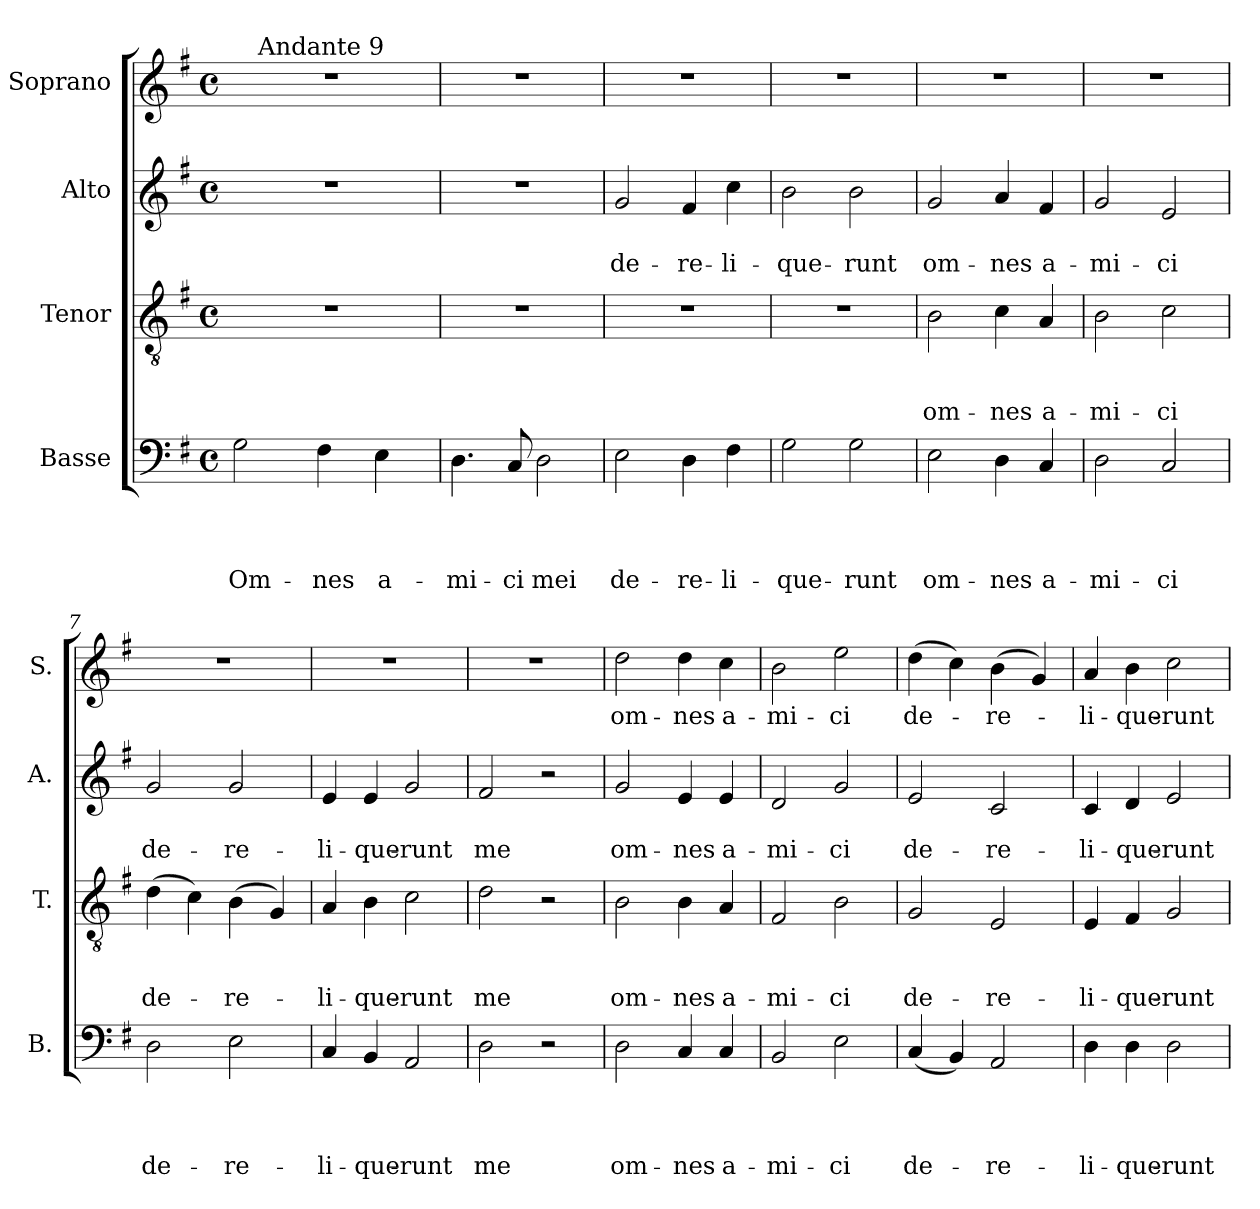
**kern	**text	**text	**text	**text	**kern	**text	**text	**text	**kern	**text	**text	**kern	**text
*part4	*part4	*part4	*part4	*part4	*part3	*part3	*part3	*part3	*part2	*part2	*part2	*part1	*part1
*staff4	*staff4	*staff4	*staff4	*staff4	*staff3	*staff3	*staff3	*staff3	*staff2	*staff2	*staff2	*staff1	*staff1
*I"Basse	*	*	*	*	*I"Tenor	*	*	*	*I"Alto	*	*	*I"Soprano	*
*I'B.	*	*	*	*	*I'T.	*	*	*	*I'A.	*	*	*I'S.	*
!!LO:PB:g=z
*clefF4	*	*	*	*	*clefGv2	*	*	*	*clefG2	*	*	*clefG2	*
*k[f#]	*	*	*	*	*k[f#]	*	*	*	*k[f#]	*	*	*k[f#]	*
*G:	*	*	*	*	*G:	*	*	*	*G:	*	*	*G:	*
*M4/4	*	*	*	*	*M4/4	*	*	*	*M4/4	*	*	*M4/4	*
*met(c)	*	*	*	*	*met(c)	*	*	*	*met(c)	*	*	*met(c)	*
=1	=1	=1	=1	=1	=1	=1	=1	=1	=1	=1	=1	=1	=1
!	!	!	!	!LO:LY:b	!	!	!	!	!	!	!	!	!
*	*	*	*	*	*	*	*	*	*	*	*	*^	*
2G\	.	.	.	Om-	1r	.	.	.	1r	.	.	1r	16.ryy	.
!	!	!	!	!	!	!	!	!	!	!	!	!	!LO:TX:a:t=Andante 9	!
.	.	.	.	.	.	.	.	.	.	.	.	.	2ryy	.
!	!	!	!	!LO:LY:b	!	!	!	!	!	!	!	!	!	!
4F#\	.	.	.	-nes	.	.	.	.	.	.	.	.	.	.
.	.	.	.	.	.	.	.	.	.	.	.	.	4ryy	.
!	!	!	!	!LO:LY:b	!	!	!	!	!	!	!	!	!	!
4E\	.	.	.	a-	.	.	.	.	.	.	.	.	.	.
.	.	.	.	.	.	.	.	.	.	.	.	.	8ryy	.
.	.	.	.	.	.	.	.	.	.	.	.	.	32ryy	.
=2	=2	=2	=2	=2	=2	=2	=2	=2	=2	=2	=2	=2	=2	=2
!	!	!	!	!LO:LY:b	!	!	!	!	!	!	!	!	!	!
*	*	*	*	*	*	*	*	*	*	*	*	*v	*v	*
4.D\	.	.	.	-mi-	1r	.	.	.	1r	.	.	1r	.
!	!	!	!	!LO:LY:b	!	!	!	!	!	!	!	!	!
8C/	.	.	.	-ci	.	.	.	.	.	.	.	.	.
!	!	!	!	!LO:LY:b	!	!	!	!	!	!	!	!	!
2D\	.	.	.	mei	.	.	.	.	.	.	.	.	.
=3	=3	=3	=3	=3	=3	=3	=3	=3	=3	=3	=3	=3	=3
!	!	!	!	!LO:LY:b	!	!	!	!	!	!	!LO:LY:b	!	!
2E\	.	.	.	de-	1r	.	.	.	2g/	.	de-	1r	.
!	!	!	!	!LO:LY:b	!	!	!	!	!	!	!LO:LY:b	!	!
4D\	.	.	.	-re-	.	.	.	.	4f#/	.	-re-	.	.
!	!	!	!	!LO:LY:b	!	!	!	!	!	!	!LO:LY:b	!	!
4F#\	.	.	.	-li-	.	.	.	.	4cc\	.	-li-	.	.
=4	=4	=4	=4	=4	=4	=4	=4	=4	=4	=4	=4	=4	=4
!	!	!	!	!LO:LY:b	!	!	!	!	!	!	!LO:LY:b	!	!
2G\	.	.	.	-que-	1r	.	.	.	2b\	.	-que-	1r	.
!	!	!	!	!LO:LY:b	!	!	!	!	!	!	!LO:LY:b	!	!
2G\	.	.	.	-runt	.	.	.	.	2b\	.	-runt	.	.
=5	=5	=5	=5	=5	=5	=5	=5	=5	=5	=5	=5	=5	=5
!	!	!	!	!LO:LY:b	!	!	!	!LO:LY:b	!	!	!LO:LY:b	!	!
2E\	.	.	.	om-	2B\	.	.	om-	2g/	.	om-	1r	.
!	!	!	!	!LO:LY:b	!	!	!	!LO:LY:b	!	!	!LO:LY:b	!	!
4D\	.	.	.	-nes	4c\	.	.	-nes	4a/	.	-nes	.	.
!	!	!	!	!LO:LY:b	!	!	!	!LO:LY:b	!	!	!LO:LY:b	!	!
4C/	.	.	.	a-	4A/	.	.	a-	4f#/	.	a-	.	.
=6	=6	=6	=6	=6	=6	=6	=6	=6	=6	=6	=6	=6	=6
!	!	!	!	!LO:LY:b	!	!	!	!LO:LY:b	!	!	!LO:LY:b	!	!
2D\	.	.	.	-mi-	2B\	.	.	-mi-	2g/	.	-mi-	1r	.
!	!	!	!	!LO:LY:b	!	!	!	!LO:LY:b	!	!	!LO:LY:b	!	!
2C/	.	.	.	-ci	2c\	.	.	-ci	2e/	.	-ci	.	.
!!LO:LB:g=z
=7	=7	=7	=7	=7	=7	=7	=7	=7	=7	=7	=7	=7	=7
!	!	!	!	!LO:LY:b	!	!	!	!LO:LY:b	!	!	!LO:LY:b	!	!
2D\	.	.	.	de-	(>4d\	.	.	de-	2g/	.	de-	1r	.
.	.	.	.	.	4c\)	.	.	.	.	.	.	.	.
!	!	!	!	!LO:LY:b	!	!	!	!LO:LY:b	!	!	!LO:LY:b	!	!
2E\	.	.	.	-re-	(>4B\	.	.	-re-	2g/	.	-re-	.	.
.	.	.	.	.	4G/)	.	.	.	.	.	.	.	.
=8	=8	=8	=8	=8	=8	=8	=8	=8	=8	=8	=8	=8	=8
!	!	!	!	!LO:LY:b	!	!	!	!LO:LY:b	!	!	!LO:LY:b	!	!
4C/	.	.	.	-li-	4A/	.	.	-li-	4e/	.	-li-	1r	.
!	!	!	!	!LO:LY:b	!	!	!	!LO:LY:b	!	!	!LO:LY:b	!	!
4BB/	.	.	.	-que-	4B\	.	.	-que-	4e/	.	-que-	.	.
!	!	!	!	!LO:LY:b	!	!	!	!LO:LY:b	!	!	!LO:LY:b	!	!
2AA/	.	.	.	-runt	2c\	.	.	-runt	2g/	.	-runt	.	.
=9	=9	=9	=9	=9	=9	=9	=9	=9	=9	=9	=9	=9	=9
!	!	!	!	!LO:LY:b	!	!	!	!LO:LY:b	!	!	!LO:LY:b	!	!
2D\	.	.	.	me	2d\	.	.	me	2f#/	.	me	1r	.
2r	.	.	.	.	2r	.	.	.	2r	.	.	.	.
=10	=10	=10	=10	=10	=10	=10	=10	=10	=10	=10	=10	=10	=10
!	!	!	!	!LO:LY:b	!	!	!	!LO:LY:b	!	!	!LO:LY:b	!	!LO:LY:b
2D\	.	.	.	om-	2B\	.	.	om-	2g/	.	om-	2dd\	om-
!	!	!	!	!LO:LY:b	!	!	!	!LO:LY:b	!	!	!LO:LY:b	!	!LO:LY:b
4C/	.	.	.	-nes	4B\	.	.	-nes	4e/	.	-nes	4dd\	-nes
!	!	!	!	!LO:LY:b	!	!	!	!LO:LY:b	!	!	!LO:LY:b	!	!LO:LY:b
4C/	.	.	.	a-	4A/	.	.	a-	4e/	.	a-	4cc\	a-
=11	=11	=11	=11	=11	=11	=11	=11	=11	=11	=11	=11	=11	=11
!	!	!	!	!LO:LY:b	!	!	!	!LO:LY:b	!	!	!LO:LY:b	!	!LO:LY:b
2BB/	.	.	.	-mi-	2F#/	.	.	-mi-	2d/	.	-mi-	2b\	-mi-
!	!	!	!	!LO:LY:b	!	!	!	!LO:LY:b	!	!	!LO:LY:b	!	!LO:LY:b
2E\	.	.	.	-ci	2B\	.	.	-ci	2g/	.	-ci	2ee\	-ci
=12	=12	=12	=12	=12	=12	=12	=12	=12	=12	=12	=12	=12	=12
!	!	!	!	!LO:LY:b	!	!	!	!LO:LY:b	!	!	!LO:LY:b	!	!LO:LY:b
(<4C/	.	.	.	de-	2G/	.	.	de-	2e/	.	de-	(>4dd\	de-
4BB/)	.	.	.	.	.	.	.	.	.	.	.	4cc\)	.
!	!	!	!	!LO:LY:b	!	!	!	!LO:LY:b	!	!	!LO:LY:b	!	!LO:LY:b
2AA/	.	.	.	-re-	2E/	.	.	-re-	2c/	.	-re-	(>4b\	-re-
.	.	.	.	.	.	.	.	.	.	.	.	4g/)	.
=13	=13	=13	=13	=13	=13	=13	=13	=13	=13	=13	=13	=13	=13
!	!	!	!	!LO:LY:b	!	!	!	!LO:LY:b	!	!	!LO:LY:b	!	!LO:LY:b
4D\	.	.	.	-li-	4E/	.	.	-li-	4c/	.	-li-	4a/	-li-
!	!	!	!	!LO:LY:b	!	!	!	!LO:LY:b	!	!	!LO:LY:b	!	!LO:LY:b
4D\	.	.	.	-que-	4F#/	.	.	-que-	4d/	.	-que-	4b\	-que-
!	!	!	!	!LO:LY:b	!	!	!	!LO:LY:b	!	!	!LO:LY:b	!	!LO:LY:b
2D\	.	.	.	-runt	2G/	.	.	-runt	2e/	.	-runt	2cc\	-runt
=	=	=	=	=	=	=	=	=	=	=	=	=	=
*-	*-	*-	*-	*-	*-	*-	*-	*-	*-	*-	*-	*-	*-
